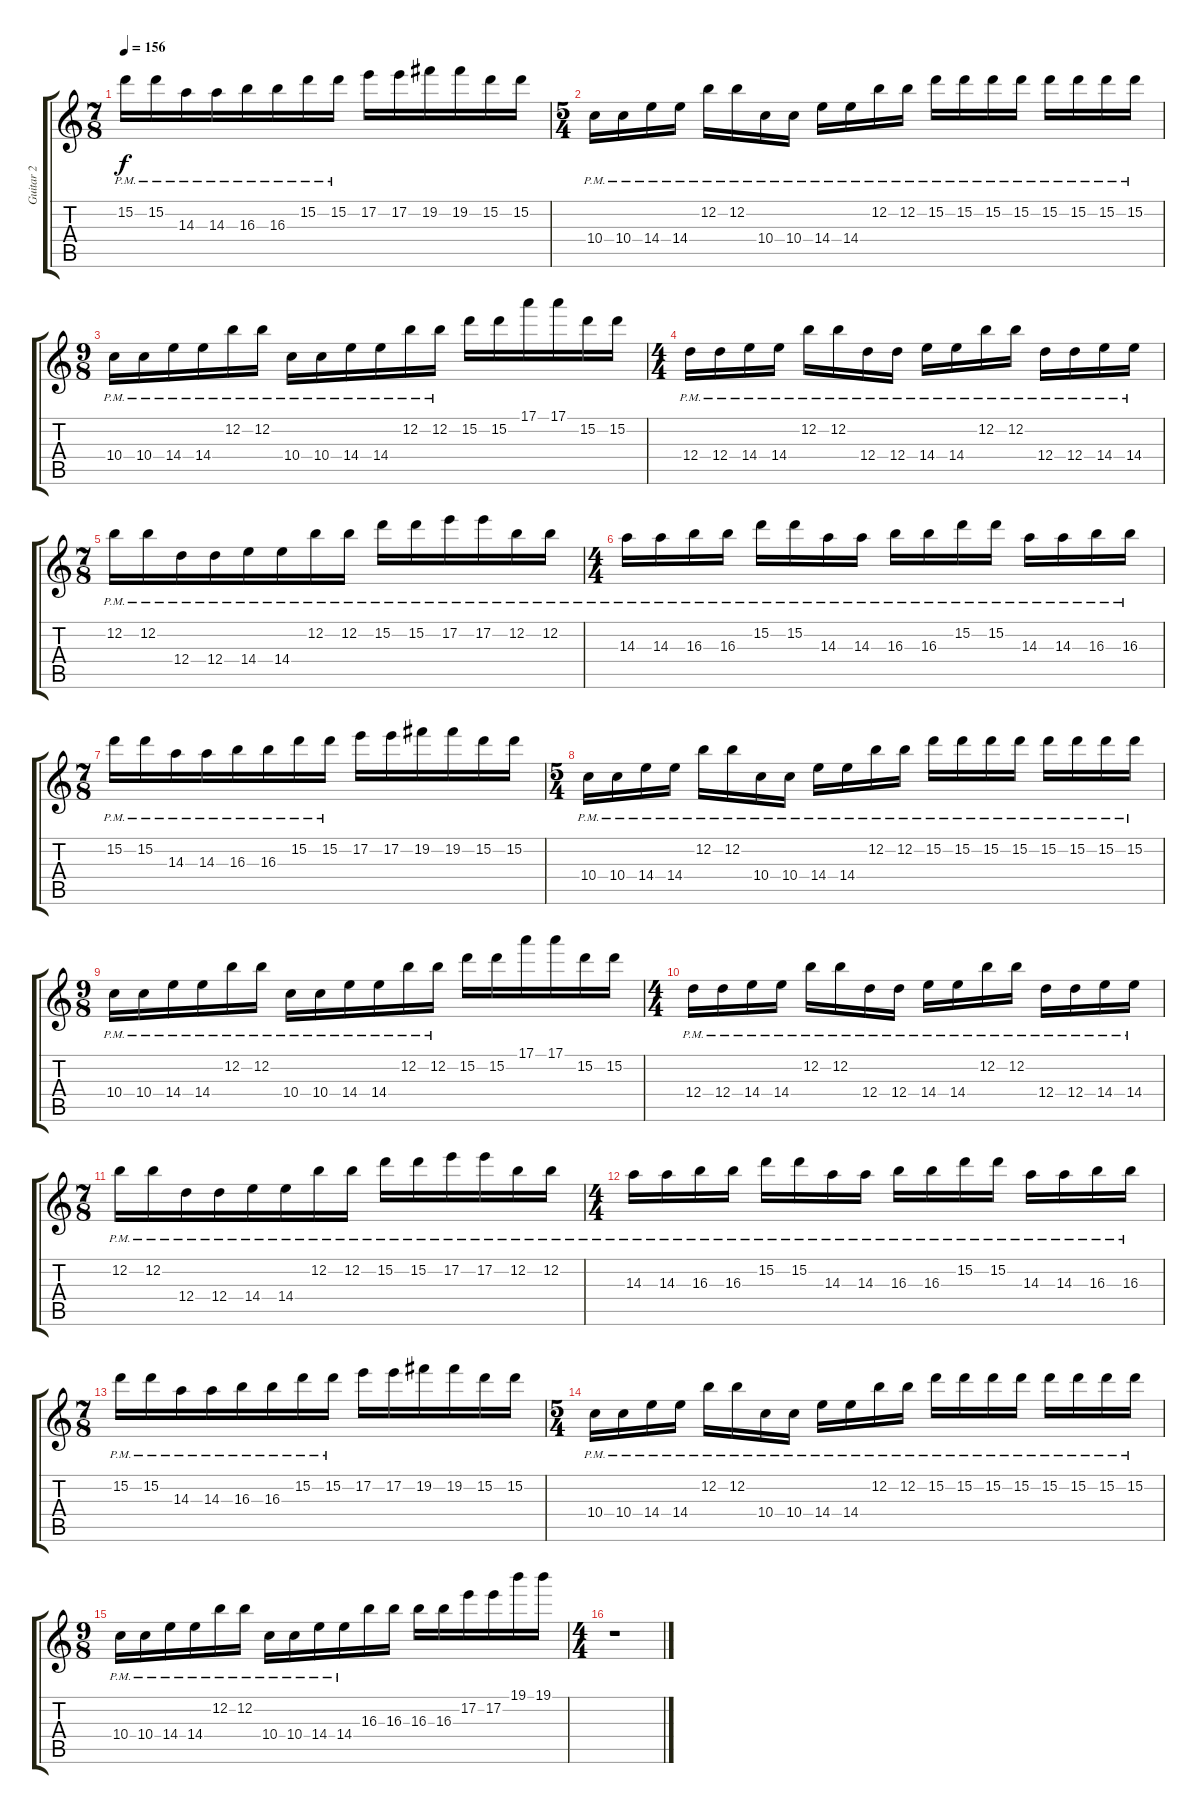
\track ("Guitar 2" "Guitar 2") {instrument distortionguitar}
\staff {score tabs}
\tuning (E4 B3 G3 D3 A2 D2) {hide}
\ts (7 8)
\tempo 156
\clef g2
\ks c
15.2{pm}.16{dy f} 15.2{pm}.16 14.3{pm}.16 14.3{pm}.16 16.3{pm}.16 16.3{pm}.16 15.2{pm}.16 15.2{pm}.16 17.2.16 17.2.16 19.2.16 19.2.16 15.2.16 15.2.16 |
\ts (5 4)
10.4{pm}.16 10.4{pm}.16 14.4{pm}.16 14.4{pm}.16 12.2{pm}.16 12.2{pm}.16 10.4{pm}.16 10.4{pm}.16 14.4{pm}.16 14.4{pm}.16 12.2{pm}.16 12.2{pm}.16 15.2{pm}.16 15.2{pm}.16 15.2{pm}.16 15.2{pm}.16 15.2{pm}.16 15.2{pm}.16 15.2{pm}.16 15.2{pm}.16 |
\ts (9 8)
10.4{pm}.16 10.4{pm}.16 14.4{pm}.16 14.4{pm}.16 12.2{pm}.16 12.2{pm}.16 10.4{pm}.16 10.4{pm}.16 14.4{pm}.16 14.4{pm}.16 12.2{pm}.16 12.2{pm}.16 15.2.16 15.2.16 17.1.16 17.1.16 15.2.16 15.2.16 |
\ts (4 4)
12.4{pm}.16 12.4{pm}.16 14.4{pm}.16 14.4{pm}.16 12.2{pm}.16 12.2{pm}.16 12.4{pm}.16 12.4{pm}.16 14.4{pm}.16 14.4{pm}.16 12.2{pm}.16 12.2{pm}.16 12.4{pm}.16 12.4{pm}.16 14.4{pm}.16 14.4{pm}.16 |
\ts (7 8)
12.2{pm}.16 12.2{pm}.16 12.4{pm}.16 12.4{pm}.16 14.4{pm}.16 14.4{pm}.16 12.2{pm}.16 12.2{pm}.16 15.2{pm}.16 15.2{pm}.16 17.2{pm}.16 17.2{pm}.16 12.2{pm}.16 12.2{pm}.16 |
\ts (4 4)
14.3{pm}.16 14.3{pm}.16 16.3{pm}.16 16.3{pm}.16 15.2{pm}.16 15.2{pm}.16 14.3{pm}.16 14.3{pm}.16 16.3{pm}.16 16.3{pm}.16 15.2{pm}.16 15.2{pm}.16 14.3{pm}.16 14.3{pm}.16 16.3{pm}.16 16.3{pm}.16 |
\ts (7 8)
15.2{pm}.16 15.2{pm}.16 14.3{pm}.16 14.3{pm}.16 16.3{pm}.16 16.3{pm}.16 15.2{pm}.16 15.2{pm}.16 17.2.16 17.2.16 19.2.16 19.2.16 15.2.16 15.2.16 |
\ts (5 4)
10.4{pm}.16 10.4{pm}.16 14.4{pm}.16 14.4{pm}.16 12.2{pm}.16 12.2{pm}.16 10.4{pm}.16 10.4{pm}.16 14.4{pm}.16 14.4{pm}.16 12.2{pm}.16 12.2{pm}.16 15.2{pm}.16 15.2{pm}.16 15.2{pm}.16 15.2{pm}.16 15.2{pm}.16 15.2{pm}.16 15.2{pm}.16 15.2{pm}.16 |
\ts (9 8)
10.4{pm}.16 10.4{pm}.16 14.4{pm}.16 14.4{pm}.16 12.2{pm}.16 12.2{pm}.16 10.4{pm}.16 10.4{pm}.16 14.4{pm}.16 14.4{pm}.16 12.2{pm}.16 12.2{pm}.16 15.2.16 15.2.16 17.1.16 17.1.16 15.2.16 15.2.16 |
\ts (4 4)
12.4{pm}.16 12.4{pm}.16 14.4{pm}.16 14.4{pm}.16 12.2{pm}.16 12.2{pm}.16 12.4{pm}.16 12.4{pm}.16 14.4{pm}.16 14.4{pm}.16 12.2{pm}.16 12.2{pm}.16 12.4{pm}.16 12.4{pm}.16 14.4{pm}.16 14.4{pm}.16 |
\ts (7 8)
12.2{pm}.16 12.2{pm}.16 12.4{pm}.16 12.4{pm}.16 14.4{pm}.16 14.4{pm}.16 12.2{pm}.16 12.2{pm}.16 15.2{pm}.16 15.2{pm}.16 17.2{pm}.16 17.2{pm}.16 12.2{pm}.16 12.2{pm}.16 |
\ts (4 4)
14.3{pm}.16 14.3{pm}.16 16.3{pm}.16 16.3{pm}.16 15.2{pm}.16 15.2{pm}.16 14.3{pm}.16 14.3{pm}.16 16.3{pm}.16 16.3{pm}.16 15.2{pm}.16 15.2{pm}.16 14.3{pm}.16 14.3{pm}.16 16.3{pm}.16 16.3{pm}.16 |
\ts (7 8)
15.2{pm}.16 15.2{pm}.16 14.3{pm}.16 14.3{pm}.16 16.3{pm}.16 16.3{pm}.16 15.2{pm}.16 15.2{pm}.16 17.2.16 17.2.16 19.2.16 19.2.16 15.2.16 15.2.16 |
\ts (5 4)
10.4{pm}.16 10.4{pm}.16 14.4{pm}.16 14.4{pm}.16 12.2{pm}.16 12.2{pm}.16 10.4{pm}.16 10.4{pm}.16 14.4{pm}.16 14.4{pm}.16 12.2{pm}.16 12.2{pm}.16 15.2{pm}.16 15.2{pm}.16 15.2{pm}.16 15.2{pm}.16 15.2{pm}.16 15.2{pm}.16 15.2{pm}.16 15.2{pm}.16 |
\ts (9 8)
10.4{pm}.16 10.4{pm}.16 14.4{pm}.16 14.4{pm}.16 12.2{pm}.16 12.2{pm}.16 10.4{pm}.16 10.4{pm}.16 14.4{pm}.16 14.4{pm}.16 16.3.16 16.3.16 16.3.16 16.3.16 17.2.16 17.2.16 19.1.16 19.1.16 |
\ts (4 4)
r.1
